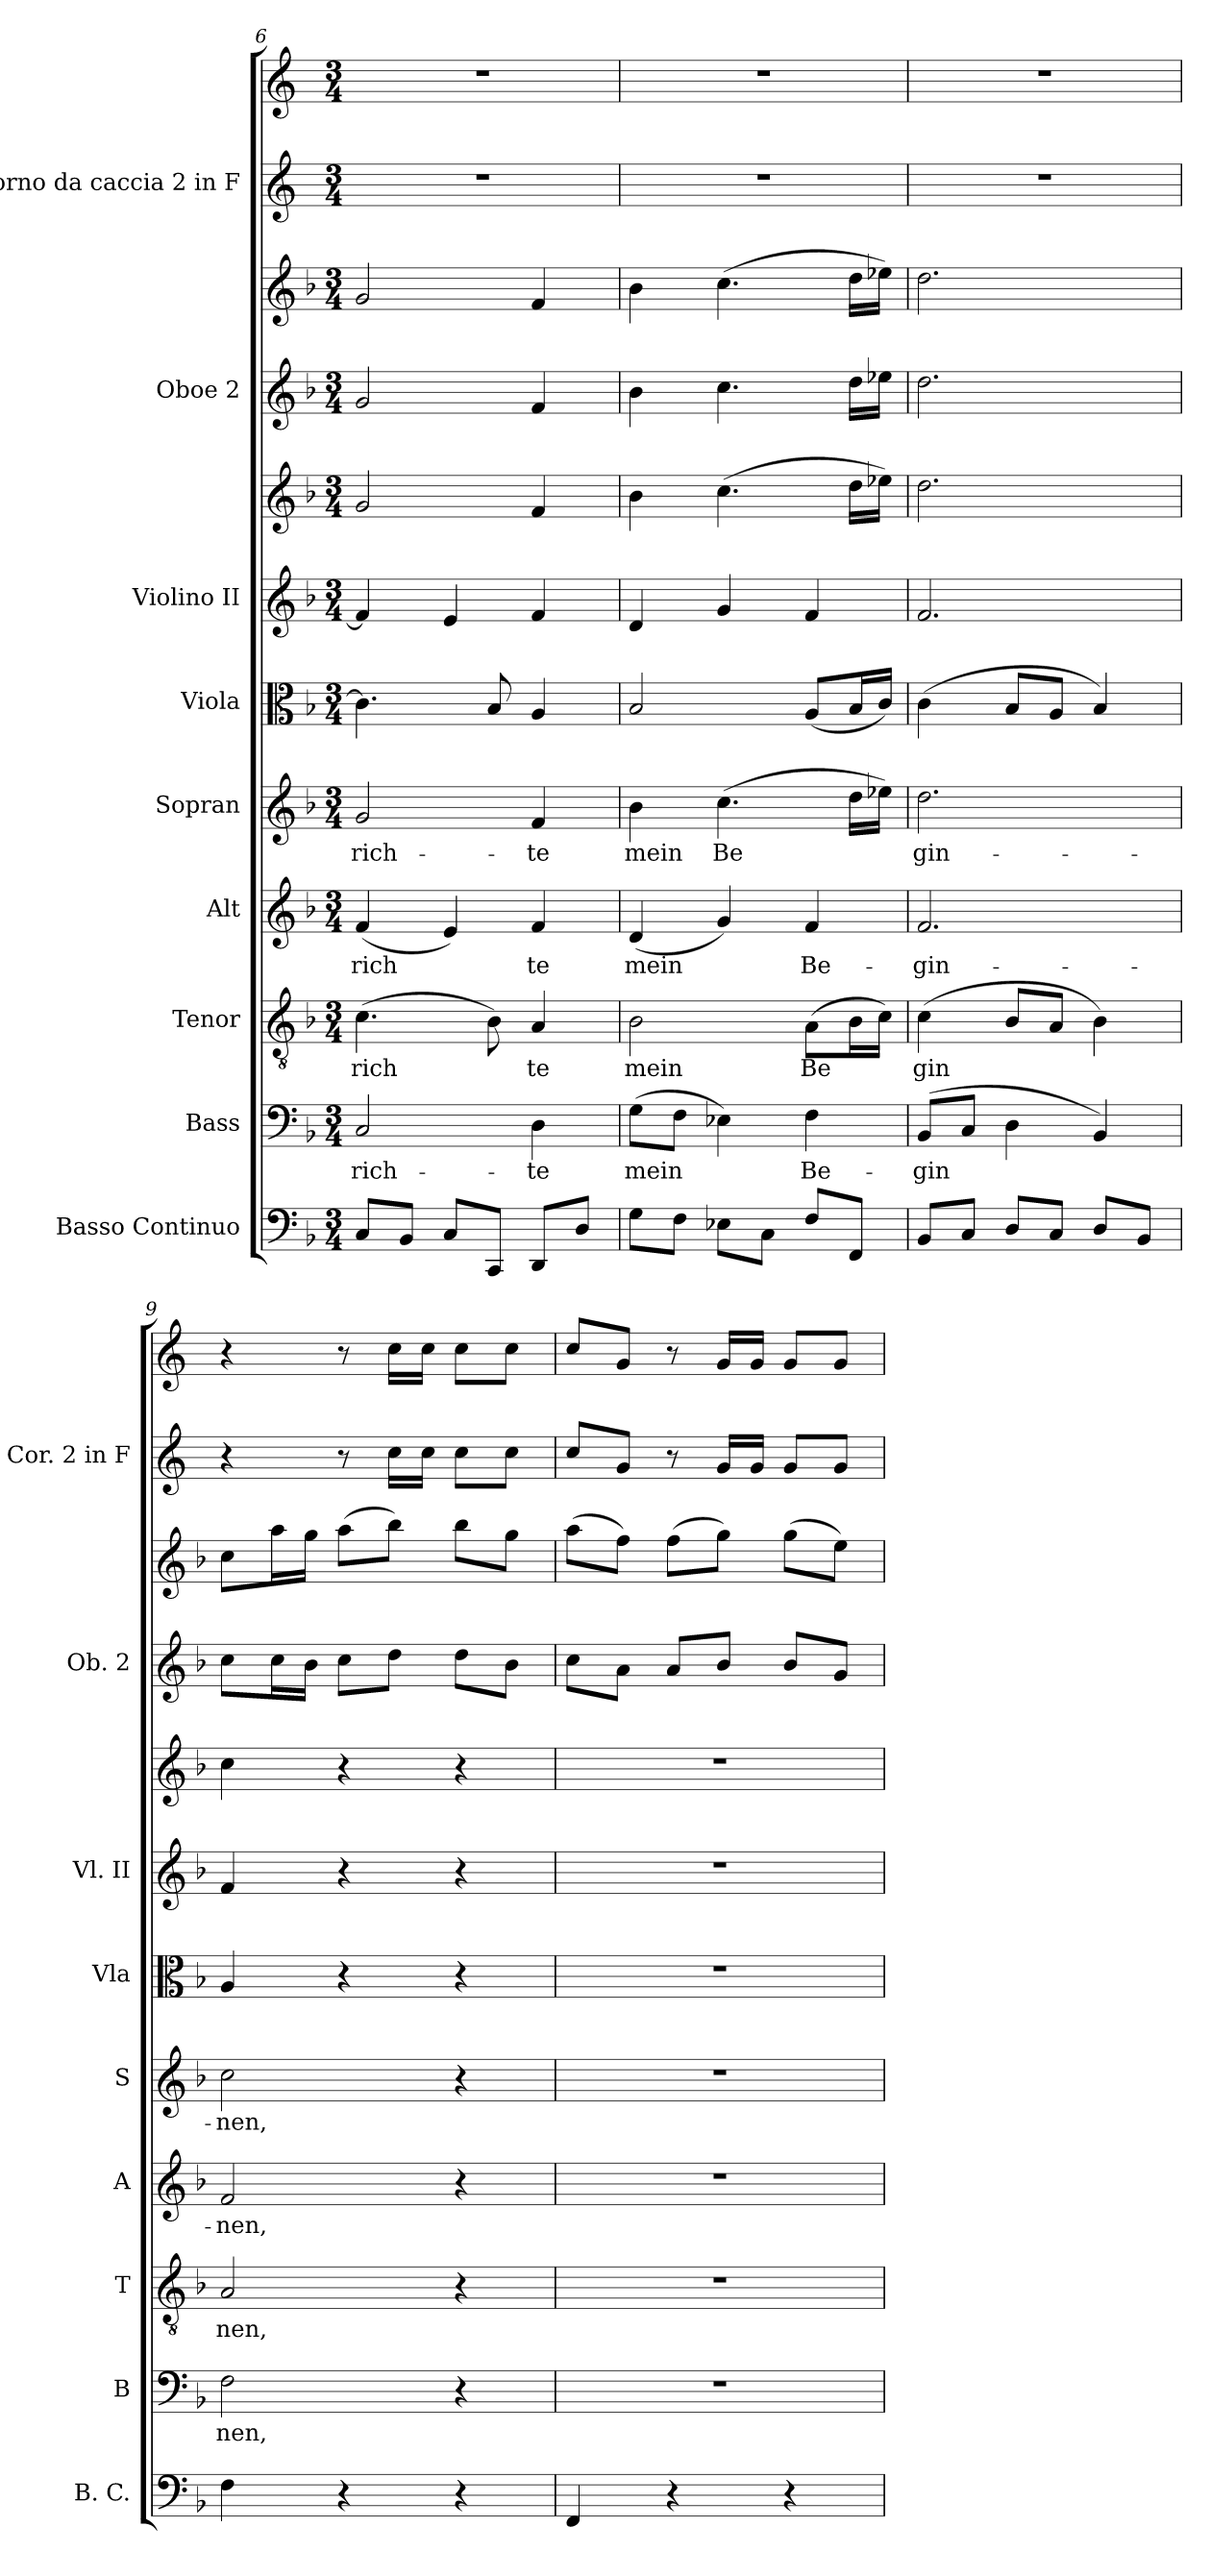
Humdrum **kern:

**kern	**kern	**text	**kern	**text	**kern	**text	**kern	**text	**kern	**kern	**kern	**kern	**kern	**kern	**kern
*part9	*part8	*part8	*part7	*part7	*part6	*part6	*part5	*part5	*part4	*part3	*part3	*part2	*part2	*part1	*part1
*staff12	*staff11	*staff11	*staff10	*staff10	*staff9	*staff9	*staff8	*staff8	*staff7	*staff6	*staff5	*staff4	*staff3	*staff2	*staff1
*I"Basso Continuo	*I"Bass	*	*I"Tenor	*	*I"Alt	*	*I"Sopran	*	*I"Viola	*I"Violino II	*	*I"Oboe 2	*	*I"Corno da caccia 2 in F	*
*I'B. C.	*I'B	*	*I'T	*	*I'A	*	*I'S	*	*I'Vla	*I'Vl. II	*	*I'Ob. 2	*	*I'Cor. 2 in F	*
!!LO:PB:g=z
*clefF4	*clefF4	*	*clefGv2	*	*clefG2	*	*clefG2	*	*clefC3	*clefG2	*clefG2	*clefG2	*clefG2	*clefG2	*clefG2
*	*	*	*	*	*	*	*	*	*	*	*	*	*	*ITrd4c7	*ITrd4c7
*k[b-]	*k[b-]	*	*k[b-]	*	*k[b-]	*	*k[b-]	*	*k[b-]	*k[b-]	*k[b-]	*k[b-]	*k[b-]	*k[b-]	*k[b-]
*M3/4	*M3/4	*	*M3/4	*	*M3/4	*	*M3/4	*	*M3/4	*M3/4	*M3/4	*M3/4	*M3/4	*M3/4	*M3/4
=6	=6	=6	=6	=6	=6	=6	=6	=6	=6	=6	=6	=6	=6	=6	=6
!	!	!LO:LY:b	!	!LO:LY:b	!	!LO:LY:b	!	!LO:LY:b	!	!	!	!	!	!	!
8C/L	2C/	rich-	(4.c\	rich	(4f/	rich	2g/	rich-	4.c\]	4f/]	2g/	2g/	2g/	2.r	2.r
8BB-/J	.	.	.	.	.	.	.	.	.	.	.	.	.	.	.
8C/L	.	.	.	.	4e/)	.	.	.	.	4e/	.	.	.	.	.
8CC/J	.	.	8B-\)	.	.	.	.	.	8B-/	.	.	.	.	.	.
!	!	!LO:LY:b	!	!LO:LY:b	!	!LO:LY:b	!	!LO:LY:b	!	!	!	!	!	!	!
8DD/L	4D\	te	4A/	te	4f/	te	4f/	te	4A/	4f/	4f/	4f/	4f/	.	.
8D/J	.	.	.	.	.	.	.	.	.	.	.	.	.	.	.
=7	=7	=7	=7	=7	=7	=7	=7	=7	=7	=7	=7	=7	=7	=7	=7
!	!	!LO:LY:b	!	!LO:LY:b	!	!LO:LY:b	!	!LO:LY:b	!	!	!	!	!	!	!
8G\L	(8G\L	mein	2B-\	mein	(4d/	mein	4b-\	mein	2B-/	4d/	4b-\	4b-\	4b-\	2.r	2.r
8F\J	8F\J	.	.	.	.	.	.	.	.	.	.	.	.	.	.
!	!	!	!	!	!	!	!	!LO:LY:b	!	!	!	!	!	!	!
8E-X\L	4E-X\)	.	.	.	4g/)	.	(4.cc\	Be	.	4g/	(4.cc\	4.cc\	(4.cc\	.	.
8C\J	.	.	.	.	.	.	.	.	.	.	.	.	.	.	.
!	!	!LO:LY:b	!	!LO:LY:b	!	!LO:LY:b	!	!	!	!	!	!	!	!	!
8F/L	4F\	Be-	(8A\L	Be	4f/	Be-	.	.	(8A/L	4f/	.	.	.	.	.
8FF/J	.	.	16B-\L	.	.	.	16dd\LL	.	16B-/L	.	16dd\LL	16dd\LL	16dd\LL	.	.
.	.	.	16c\JJ)	.	.	.	16ee-X\JJ)	.	16c/JJ)	.	16ee-X\JJ)	16ee-X\JJ	16ee-X\JJ)	.	.
=8	=8	=8	=8	=8	=8	=8	=8	=8	=8	=8	=8	=8	=8	=8	=8
!	!	!LO:LY:b	!	!LO:LY:b	!	!LO:LY:b	!	!LO:LY:b	!	!	!	!	!	!	!
8BB-/L	(8BB-/L	gin	(4c\	gin	2.f/	gin-	2.dd\	gin-	(4c\	2.f/	2.dd\	2.dd\	2.dd\	2.r	2.r
8C/J	8C/J	.	.	.	.	.	.	.	.	.	.	.	.	.	.
8D/L	4D\	.	8B-/L	.	.	.	.	.	8B-/L	.	.	.	.	.	.
8C/J	.	.	8A/J	.	.	.	.	.	8A/J	.	.	.	.	.	.
8D/L	4BB-/)	.	4B-\)	.	.	.	.	.	4B-/)	.	.	.	.	.	.
8BB-/J	.	.	.	.	.	.	.	.	.	.	.	.	.	.	.
=9	=9	=9	=9	=9	=9	=9	=9	=9	=9	=9	=9	=9	=9	=9	=9
!	!	!LO:LY:b	!	!LO:LY:b	!	!LO:LY:b	!	!LO:LY:b	!	!	!	!	!	!	!
4F\	2F\	nen,	2A/	nen,	2f/	nen,	2cc\	nen,	4A/	4f/	4cc\	8cc\L	8cc\L	4r	4r
.	.	.	.	.	.	.	.	.	.	.	.	16cc\L	16aa\L	.	.
.	.	.	.	.	.	.	.	.	.	.	.	16b-\JJ	16gg\JJ	.	.
4r	.	.	.	.	.	.	.	.	4r	4r	4r	8cc\L	(8aa\L	8r	8r
.	.	.	.	.	.	.	.	.	.	.	.	8dd\J	8bb-\J)	16f\LL	16f\LL
.	.	.	.	.	.	.	.	.	.	.	.	.	.	16f\JJ	16f\JJ
4r	4r	.	4r	.	4r	.	4r	.	4r	4r	4r	8dd\L	8bb-\L	8f\L	8f\L
.	.	.	.	.	.	.	.	.	.	.	.	8b-\J	8gg\J	8f\J	8f\J
!!LO:PB:g=z
=10	=10	=10	=10	=10	=10	=10	=10	=10	=10	=10	=10	=10	=10	=10	=10
4FF/	2.r	.	2.r	.	2.r	.	2.r	.	2.r	2.r	2.r	8cc\L	(8aa\L	8f/L	8f/L
.	.	.	.	.	.	.	.	.	.	.	.	8a\J	8ff\J)	8c/J	8c/J
4r	.	.	.	.	.	.	.	.	.	.	.	8a/L	(8ff\L	8r	8r
.	.	.	.	.	.	.	.	.	.	.	.	8b-/J	8gg\J)	16c/LL	16c/LL
.	.	.	.	.	.	.	.	.	.	.	.	.	.	16c/JJ	16c/JJ
4r	.	.	.	.	.	.	.	.	.	.	.	8b-/L	(8gg\L	8c/L	8c/L
.	.	.	.	.	.	.	.	.	.	.	.	8g/J	8ee\J)	8c/J	8c/J
=	=	=	=	=	=	=	=	=	=	=	=	=	=	=	=
*-	*-	*-	*-	*-	*-	*-	*-	*-	*-	*-	*-	*-	*-	*-	*-
